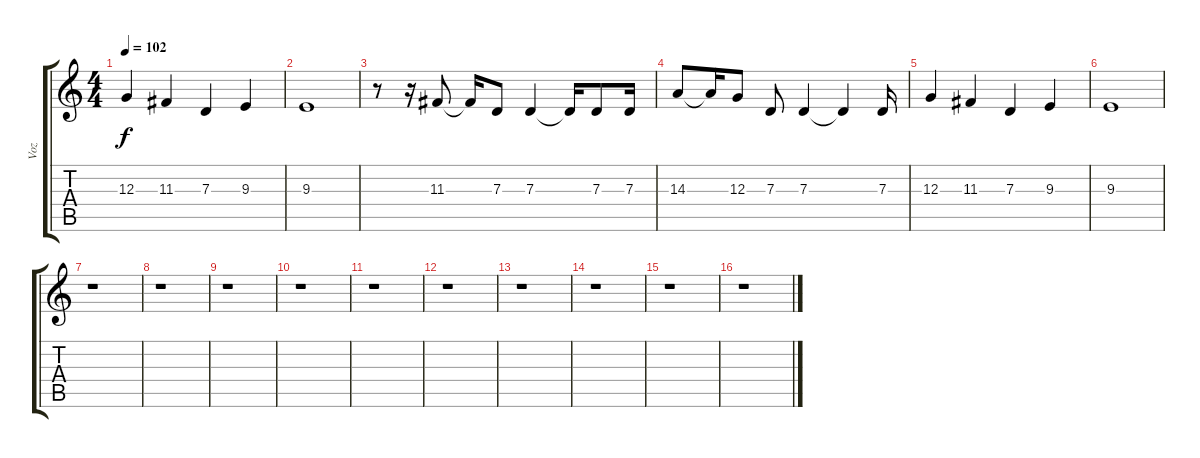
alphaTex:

\track ("Voz" "Voz") {instrument harmonica}
\staff {score tabs}
\tuning (E4 B3 G3 D3 A2 E2) {hide}
\ts (4 4)
\tempo 102
\clef g2
\ks c
12.3.4{dy f} 11.3.4 7.3.4 9.3.4 |
9.3.1 |
r.8 r.16 11.3.8 11.3{t}.16 7.3.8 7.3.4 7.3{t}.16 7.3.8 7.3.16 |
14.3.8 14.3{t}.16 12.3.8 7.3.8 7.3.4 7.3{t}.4 7.3.16 |
12.3.4 11.3.4 7.3.4 9.3.4 |
9.3.1 |
r.1 |
r.1 |
r.1 |
r.1 |
r.1 |
r.1 |
r.1 |
r.1 |
r.1 |
r.1
